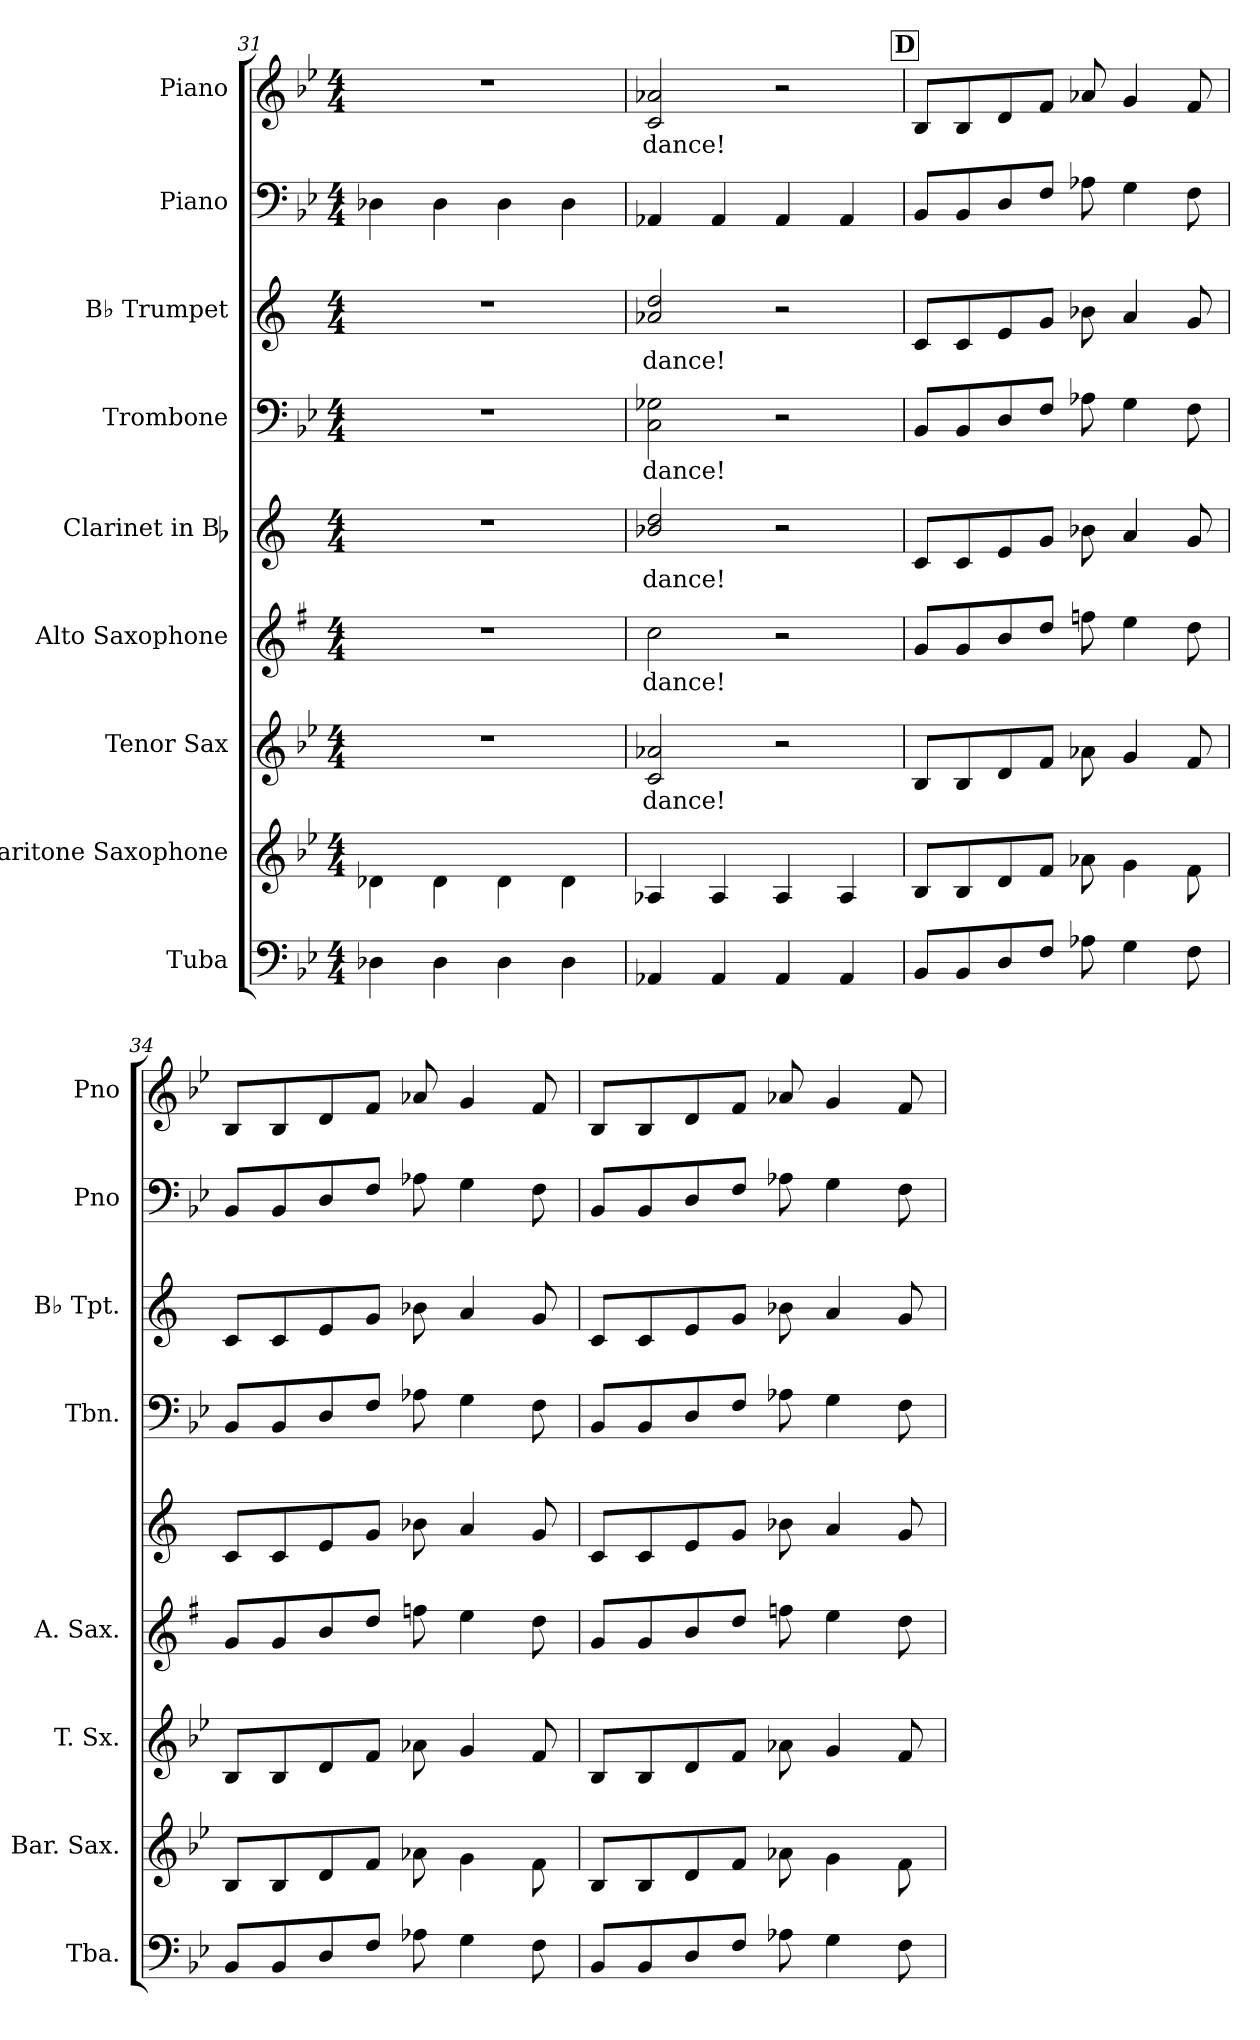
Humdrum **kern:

**kern	**kern	**kern	**text	**kern	**text	**kern	**text	**kern	**text	**kern	**text	**kern	**kern	**text
*part9	*part8	*part7	*part7	*part6	*part6	*part5	*part5	*part4	*part4	*part3	*part3	*part2	*part1	*part1
*staff9	*staff8	*staff7	*staff7	*staff6	*staff6	*staff5	*staff5	*staff4	*staff4	*staff3	*staff3	*staff2	*staff1	*staff1
*I"Tuba	*I"Baritone Saxophone	*I"Tenor Sax	*	*I"Alto Saxophone	*	*I"Clarinet in Bb	*	*I"Trombone	*	*I"B♭ Trumpet	*	*I"Piano	*I"Piano	*
*I'Tba.	*I'Bar. Sax.	*I'T. Sx.	*	*I'A. Sax.	*	*	*	*I'Tbn.	*	*I'B♭ Tpt.	*	*I'Pno	*I'Pno	*
*clefF4	*clefG2	*clefG2	*	*clefG2	*	*clefG2	*	*clefF4	*	*clefG2	*	*clefF4	*clefG2	*
*	*ITrd12c21	*ITrd8c14	*	*ITrd5c9	*	*ITrd1c2	*	*	*	*ITrd1c2	*	*	*	*
*k[b-e-]	*k[b-e-]	*k[b-e-]	*	*k[b-e-]	*	*k[b-e-]	*	*k[b-e-]	*	*k[b-e-]	*	*k[b-e-]	*k[b-e-]	*
*B-:	*B-:	*	*	*B-:	*	*	*	*B-:	*	*	*	*B-:	*B-:	*
*M4/4	*M4/4	*M4/4	*	*M4/4	*	*M4/4	*	*M4/4	*	*M4/4	*	*M4/4	*M4/4	*
=31	=31	=31	=31	=31	=31	=31	=31	=31	=31	=31	=31	=31	=31	=31
4D-X\	4D-X\	1r	.	1r	.	1r	.	1r	.	1r	.	4D-X\	1r	.
4D-\	4D-\	.	.	.	.	.	.	.	.	.	.	4D-\	.	.
4D-\	4D-\	.	.	.	.	.	.	.	.	.	.	4D-\	.	.
4D-\	4D-\	.	.	.	.	.	.	.	.	.	.	4D-\	.	.
=32	=32	=32	=32	=32	=32	=32	=32	=32	=32	=32	=32	=32	=32	=32
!	!	!	!LO:LY:b	!	!LO:LY:b	!	!LO:LY:b	!	!LO:LY:b	!	!LO:LY:b	!	!	!LO:LY:b
4AA-X/	4AA-X/	2C/ 2A-X/	dance!	2e-\	dance!	2a-X/ 2cc/	dance!	2C\ 2G-X\	dance!	2g-X/ 2cc/	dance!	4AA-X/	2c/ 2a-X/	dance!
4AA-/	4AA-/	.	.	.	.	.	.	.	.	.	.	4AA-/	.	.
4AA-/	4AA-/	2r	.	2r	.	2r	.	2r	.	2r	.	4AA-/	2r	.
4AA-/	4AA-/	.	.	.	.	.	.	.	.	.	.	4AA-/	.	.
!!LO:PB:g=z
!!LO:REH:place=s1:a:B:fs=14:t=D
=33	=33	=33	=33	=33	=33	=33	=33	=33	=33	=33	=33	=33	=33	=33
8BB-/L	8BB-/L	8BB-/L	.	8B-/L	.	8B-/L	.	8BB-/L	.	8B-/L	.	8BB-/L	8B-/L	.
8BB-/	8BB-/	8BB-/	.	8B-/	.	8B-/	.	8BB-/	.	8B-/	.	8BB-/	8B-/	.
8D/	8D/	8D/	.	8d/	.	8d/	.	8D/	.	8d/	.	8D/	8d/	.
8F/J	8F/J	8F/J	.	8f/J	.	8f/J	.	8F/J	.	8f/J	.	8F/J	8f/J	.
8A-X\	8A-X\	8A-X\	.	8a-X\	.	8a-X\	.	8A-X\	.	8a-X\	.	8A-X\	8a-X/	.
4G\	4G\	4G/	.	4g\	.	4g/	.	4G\	.	4g/	.	4G\	4g/	.
8F\	8F\	8F/	.	8f\	.	8f/	.	8F\	.	8f/	.	8F\	8f/	.
=34	=34	=34	=34	=34	=34	=34	=34	=34	=34	=34	=34	=34	=34	=34
8BB-/L	8BB-/L	8BB-/L	.	8B-/L	.	8B-/L	.	8BB-/L	.	8B-/L	.	8BB-/L	8B-/L	.
8BB-/	8BB-/	8BB-/	.	8B-/	.	8B-/	.	8BB-/	.	8B-/	.	8BB-/	8B-/	.
8D/	8D/	8D/	.	8d/	.	8d/	.	8D/	.	8d/	.	8D/	8d/	.
8F/J	8F/J	8F/J	.	8f/J	.	8f/J	.	8F/J	.	8f/J	.	8F/J	8f/J	.
8A-X\	8A-X\	8A-X\	.	8a-X\	.	8a-X\	.	8A-X\	.	8a-X\	.	8A-X\	8a-X/	.
4G\	4G\	4G/	.	4g\	.	4g/	.	4G\	.	4g/	.	4G\	4g/	.
8F\	8F\	8F/	.	8f\	.	8f/	.	8F\	.	8f/	.	8F\	8f/	.
=35	=35	=35	=35	=35	=35	=35	=35	=35	=35	=35	=35	=35	=35	=35
8BB-/L	8BB-/L	8BB-/L	.	8B-/L	.	8B-/L	.	8BB-/L	.	8B-/L	.	8BB-/L	8B-/L	.
8BB-/	8BB-/	8BB-/	.	8B-/	.	8B-/	.	8BB-/	.	8B-/	.	8BB-/	8B-/	.
8D/	8D/	8D/	.	8d/	.	8d/	.	8D/	.	8d/	.	8D/	8d/	.
8F/J	8F/J	8F/J	.	8f/J	.	8f/J	.	8F/J	.	8f/J	.	8F/J	8f/J	.
8A-X\	8A-X\	8A-X\	.	8a-X\	.	8a-X\	.	8A-X\	.	8a-X\	.	8A-X\	8a-X/	.
4G\	4G\	4G/	.	4g\	.	4g/	.	4G\	.	4g/	.	4G\	4g/	.
8F\	8F\	8F/	.	8f\	.	8f/	.	8F\	.	8f/	.	8F\	8f/	.
=	=	=	=	=	=	=	=	=	=	=	=	=	=	=
*-	*-	*-	*-	*-	*-	*-	*-	*-	*-	*-	*-	*-	*-	*-
